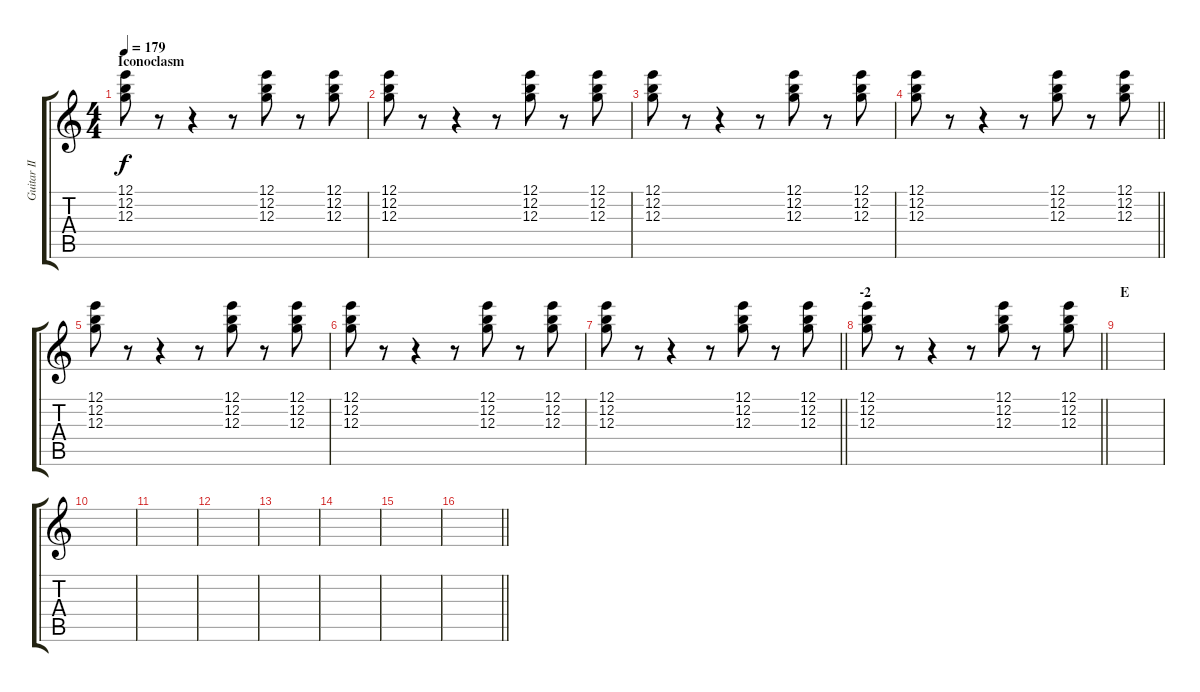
\track ("Guitar II" "Guitar II") {instrument overdrivenguitar}
\staff {score tabs}
\tuning (E4 B3 G3 D3 A2 E2) {hide}
\ts (4 4)
\section ("" "Iconoclasm")
\tempo 179
\clef g2
\ks c
(12.1 12.2 12.3).8{dy f} r.8 r.4 r.8 (12.1 12.2 12.3).8 r.8 (12.1 12.2 12.3).8 |
(12.1 12.2 12.3).8 r.8 r.4 r.8 (12.1 12.2 12.3).8 r.8 (12.1 12.2 12.3).8 |
(12.1 12.2 12.3).8 r.8 r.4 r.8 (12.1 12.2 12.3).8 r.8 (12.1 12.2 12.3).8 |
\barLineRight lightlight
(12.1 12.2 12.3).8 r.8 r.4 r.8 (12.1 12.2 12.3).8 r.8 (12.1 12.2 12.3).8 |
(12.1 12.2 12.3).8 r.8 r.4 r.8 (12.1 12.2 12.3).8 r.8 (12.1 12.2 12.3).8 |
(12.1 12.2 12.3).8 r.8 r.4 r.8 (12.1 12.2 12.3).8 r.8 (12.1 12.2 12.3).8 |
\barLineRight lightlight
(12.1 12.2 12.3).8 r.8 r.4 r.8 (12.1 12.2 12.3).8 r.8 (12.1 12.2 12.3).8 |
\section ("" "-2")
\barLineRight lightlight
(12.1 12.2 12.3).8 r.8 r.4 r.8 (12.1 12.2 12.3).8 r.8 (12.1 12.2 12.3).8 |
\section ("" "E")
|
|
|
|
|
|
|
\barLineRight lightlight
